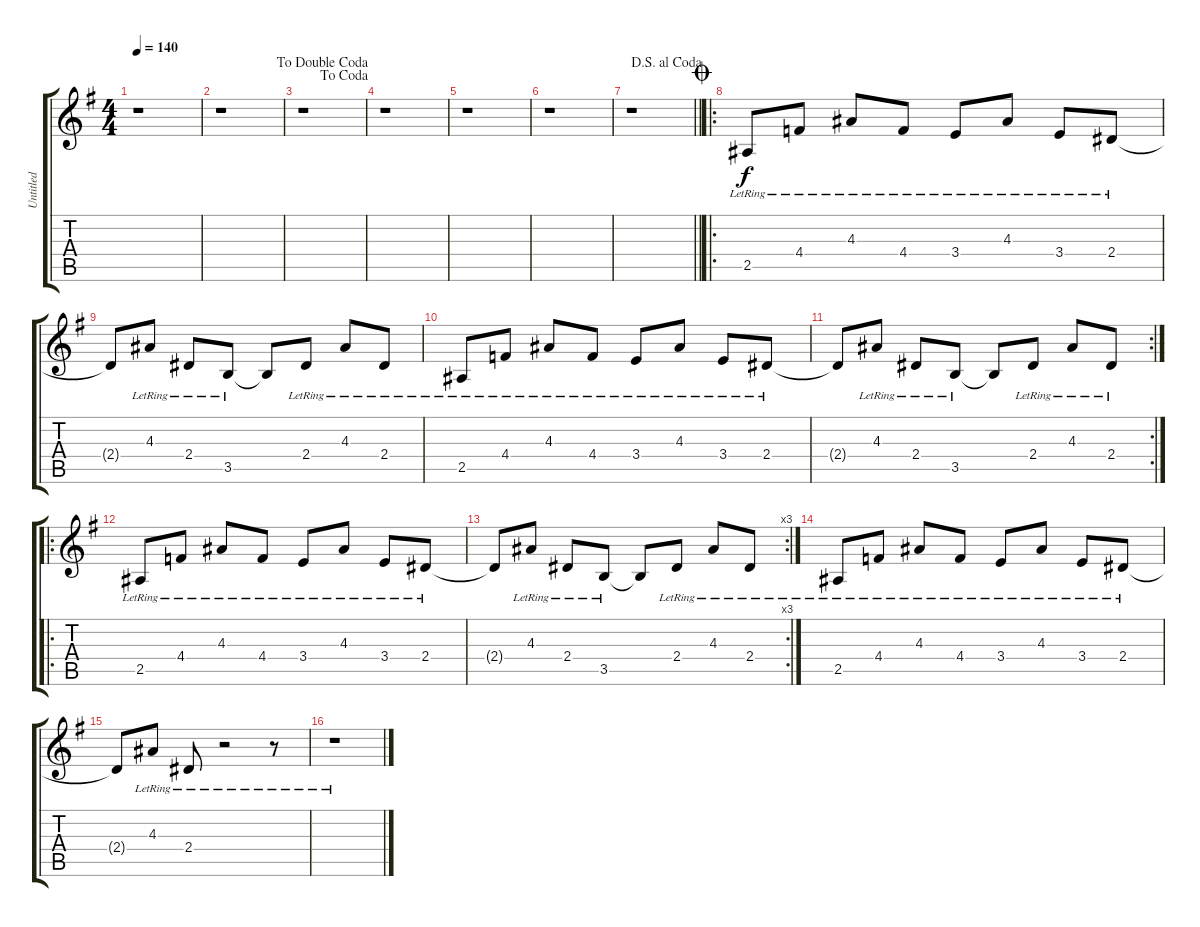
\track ("Untitled" "Untitled") {instrument overdrivenguitar}
\staff {score tabs}
\tuning (Eb4 Bb3 Gb3 Db3 Ab2 Eb2) {hide}
\ts (4 4)
\tempo 140
\clef g2
\ks g
r.1{dy f} |
r.1 |
\jump dacoda
\jump dadoublecoda
r.1 |
r.1 |
r.1 |
r.1 |
\jump dalsegnoalcoda
\barLineRight lightlight
r.1 |
\ro
\jump coda
2.5{lr}.8 4.4{lr}.8 4.3{lr}.8 4.4{lr}.8 3.4{lr}.8 4.3{lr}.8 3.4{lr}.8 2.4{lr}.8 |
2.4{t}.8 4.3{lr}.8 2.4{lr}.8 3.5{lr}.8 3.5{t}.8 2.4{lr}.8 4.3{lr}.8 2.4{lr}.8 |
2.5{lr}.8 4.4{lr}.8 4.3{lr}.8 4.4{lr}.8 3.4{lr}.8 4.3{lr}.8 3.4{lr}.8 2.4{lr}.8 |
\rc 2
2.4{t}.8 4.3{lr}.8 2.4{lr}.8 3.5{lr}.8 3.5{t}.8 2.4{lr}.8 4.3{lr}.8 2.4{lr}.8 |
\ro
2.5{lr}.8 4.4{lr}.8 4.3{lr}.8 4.4{lr}.8 3.4{lr}.8 4.3{lr}.8 3.4{lr}.8 2.4{lr}.8 |
\rc 3
2.4{t}.8 4.3{lr}.8 2.4{lr}.8 3.5{lr}.8 3.5{t}.8 2.4{lr}.8 4.3{lr}.8 2.4{lr}.8 |
2.5{lr}.8 4.4{lr}.8 4.3{lr}.8 4.4{lr}.8 3.4{lr}.8 4.3{lr}.8 3.4{lr}.8 2.4{lr}.8 |
2.4{t}.8 4.3{lr}.8 2.4{lr}.8 r.2 r.8 |
r.1
